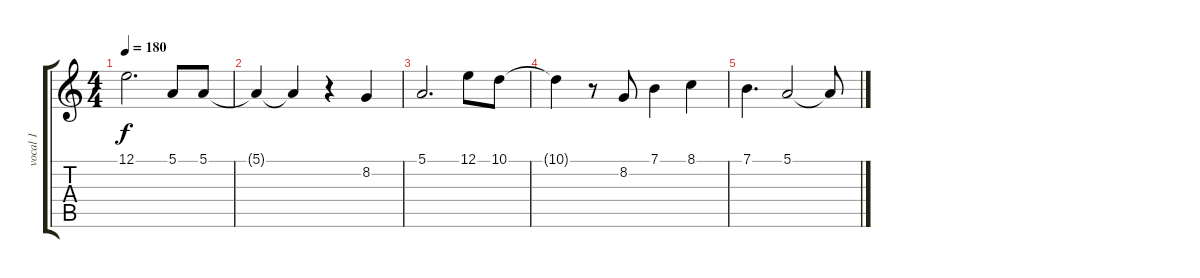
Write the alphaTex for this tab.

\track ("vocal 1" "vocal 1") {instrument sopranosax}
\staff {score tabs}
\tuning (E4 B3 G3 D3 A2 E2) {hide}
\ts (4 4)
\tempo 180
\clef g2
\ks c
12.1.2{d dy f} 5.1.8 5.1.8 |
5.1{t}.4 5.1{t}.4 r.4 8.2.4 |
5.1.2{d} 12.1.8 10.1.8 |
10.1{t}.4 r.8 8.2.8 7.1.4 8.1.4 |
7.1.4{d} 5.1.2 5.1{t}.8
